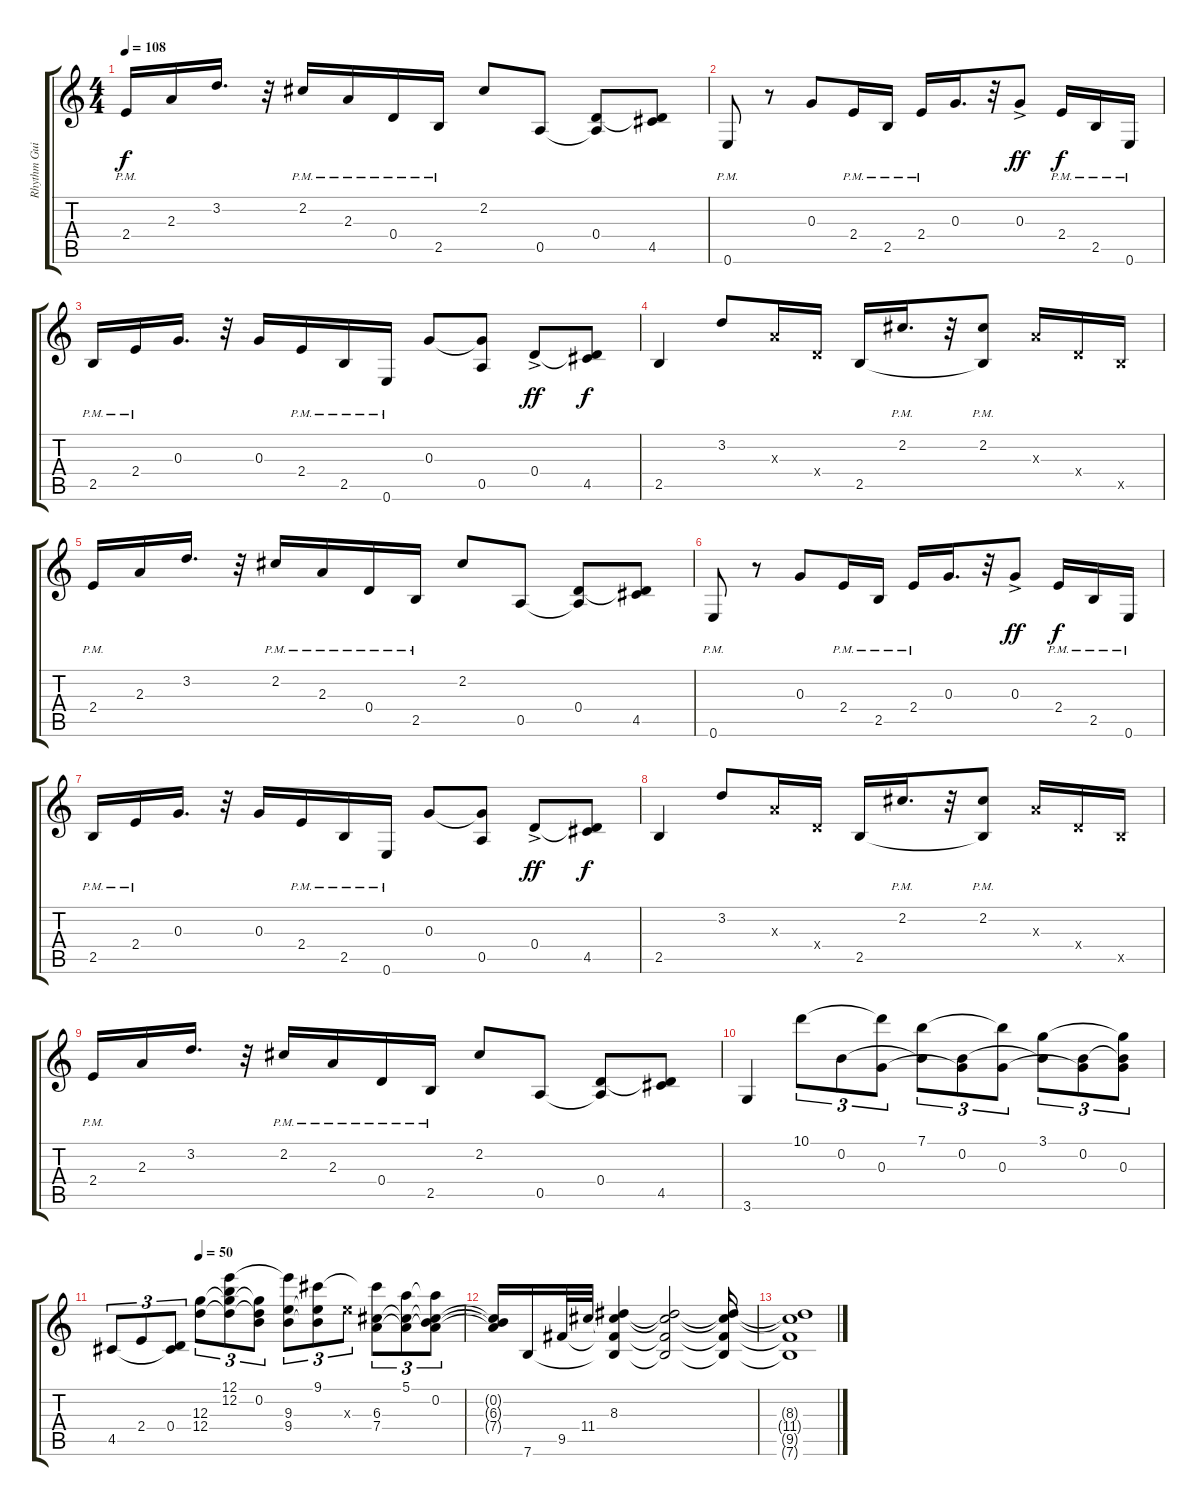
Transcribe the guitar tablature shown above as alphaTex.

\track ("Rhythm Guitar L" "Rhythm Gui") {instrument acousticguitarsteel}
\staff {score tabs}
\tuning (E4 B3 G3 D3 A2 E2) {hide}
\ts (4 4)
\tempo 108
\clef g2
\ks c
2.4{pm}.16{dy f} 2.3.16 3.2.16{d} r.32 2.2{pm}.16 2.3{pm}.16 0.4{pm}.16 2.5{pm}.16 2.2.8 0.5.8 (0.4 0.5{t}).8 (0.4{t} 4.5).8 |
0.6{pm}.8 r.8 0.3.8 2.4{pm}.16 2.5{pm}.16 2.4{pm}.16 0.3.16{d} r.32 0.3{ac}.8{dy ff} 2.4{pm}.16{dy f} 2.5{pm}.16 0.6{pm}.16 |
2.5{pm}.16 2.4{pm}.16 0.3.16{d} r.32 0.3.16 2.4{pm}.16 2.5{pm}.16 0.6{pm}.16 0.3.8 (0.3{t} 0.5).8 0.4{ac}.8{dy ff} (0.4{t} 4.5).8{dy f} |
2.5.4 3.2.8 2.3{x}.16 0.4{x}.16 2.5.16 2.2{pm}.16{d} r.32 (2.2{pm} 2.5{t}).8 2.3{x}.16 0.4{x}.16 2.5{x}.16 |
2.4{pm}.16 2.3.16 3.2.16{d} r.32 2.2{pm}.16 2.3{pm}.16 0.4{pm}.16 2.5{pm}.16 2.2.8 0.5.8 (0.4 0.5{t}).8 (0.4{t} 4.5).8 |
0.6{pm}.8 r.8 0.3.8 2.4{pm}.16 2.5{pm}.16 2.4{pm}.16 0.3.16{d} r.32 0.3{ac}.8{dy ff} 2.4{pm}.16{dy f} 2.5{pm}.16 0.6{pm}.16 |
2.5{pm}.16 2.4{pm}.16 0.3.16{d} r.32 0.3.16 2.4{pm}.16 2.5{pm}.16 0.6{pm}.16 0.3.8 (0.3{t} 0.5).8 0.4{ac}.8{dy ff} (0.4{t} 4.5).8{dy f} |
2.5.4 3.2.8 2.3{x}.16 0.4{x}.16 2.5.16 2.2{pm}.16{d} r.32 (2.2{pm} 2.5{t}).8 2.3{x}.16 0.4{x}.16 2.5{x}.16 |
2.4{pm}.16 2.3.16 3.2.16{d} r.32 2.2{pm}.16 2.3{pm}.16 0.4{pm}.16 2.5{pm}.16 2.2.8 0.5.8 (0.4 0.5{t}).8 (0.4{t} 4.5).8 |
3.6.4 10.1.8{tu (3 2)} 0.2.8{tu (3 2)} (10.1{t} 0.3).8{tu (3 2)} (7.1 0.2{t}).8{tu (3 2)} (0.2 0.3{t}).8{tu (3 2)} (7.1{t} 0.3).8{tu (3 2)} (3.1 0.2{t}).8{tu (3 2)} (0.2 0.3{t}).8{tu (3 2)} (3.1{t} 0.2{t} 0.3).8{tu (3 2)} |
\tempo (50 0.25)
4.5.8{tu (3 2)} 2.4.8{tu (3 2)} (0.4 4.5{t}).8{tu (3 2)} (12.3 12.4).8{tu (3 2)} (12.1 12.2 12.3{t} 12.4{t}).8{tu (3 2)} (0.2 12.3{t} 12.4{t}).8{tu (3 2)} (12.1{t} 9.3 9.4).8{tu (3 2)} (9.1 9.3{t} 9.4{t}).8{tu (3 2)} 9.3{x}.8{tu (3 2)} (9.1{t} 6.3 7.4).8{tu (3 2)} (5.1 6.3{t} 7.4{t}).8{tu (3 2)} (5.1{t} 0.2 6.3{t} 7.4{t}).8{tu (3 2)} |
(0.2{t} 6.3{t} 7.4{t}).16 7.6.16 9.5.32 11.4.32 (8.3 11.4{t} 9.5{t} 7.6{t}).4 (8.3{t} 11.4{t} 9.5{t} 7.6{t}).2 (8.3{t} 11.4{t} 9.5{t} 7.6{t}).16 |
(8.3{t} 11.4{t} 9.5{t} 7.6{t}).1
